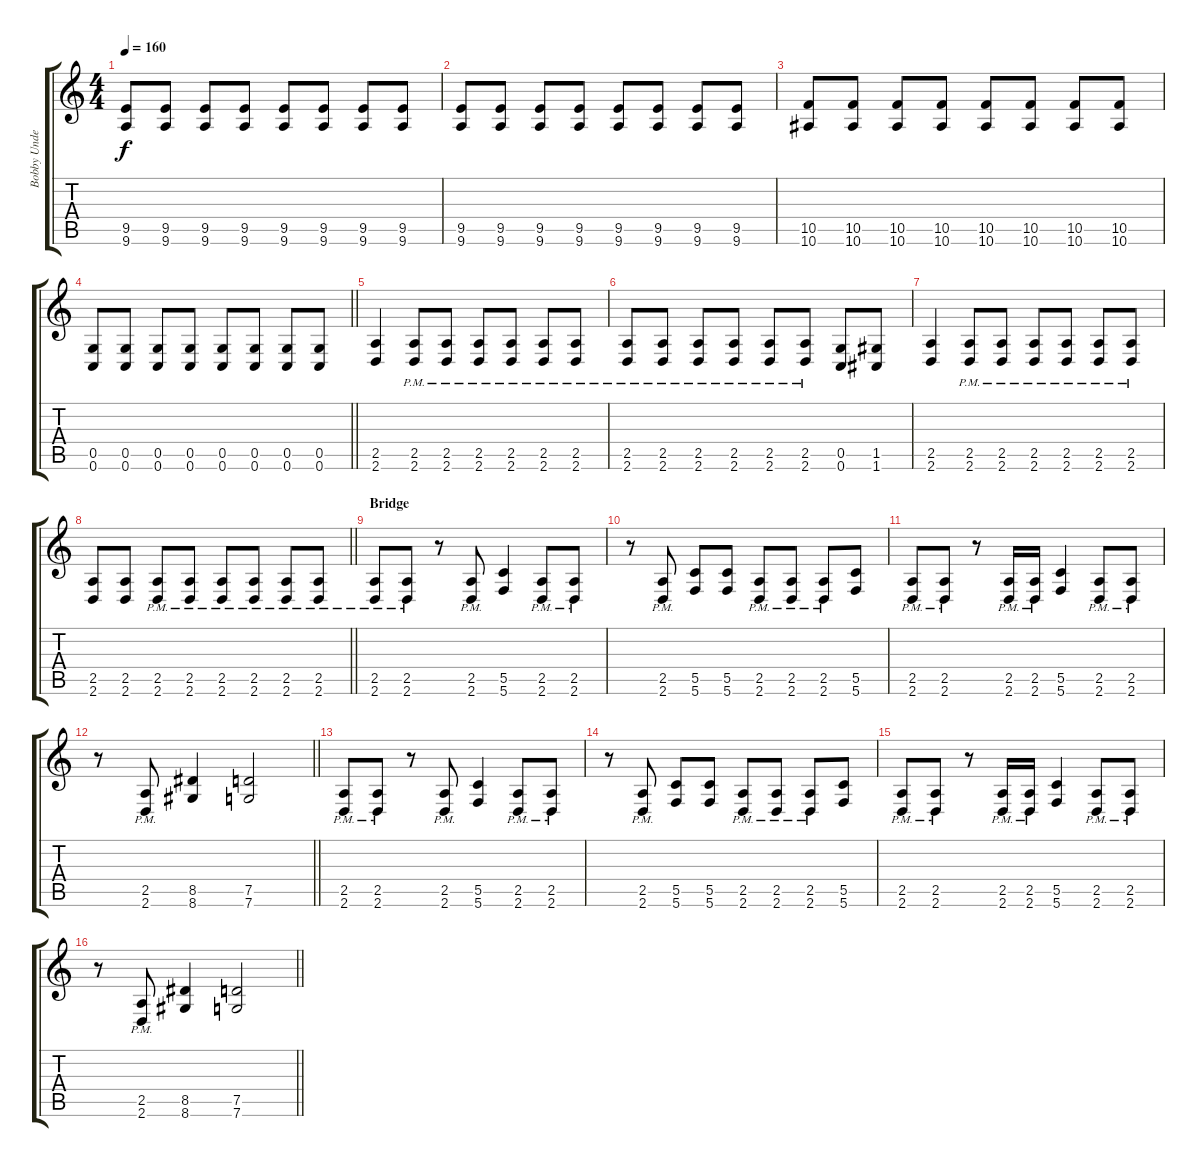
\track ("Bobby Undertaker" "Bobby Unde") {instrument distortionguitar}
\staff {score tabs}
\tuning (D4 A3 F3 C3 G2 C2) {hide}
\ts (4 4)
\section ("" "")
\tempo 160
\clef g2
\ks c
(9.5 9.6).8{dy f} (9.5 9.6).8 (9.5 9.6).8 (9.5 9.6).8 (9.5 9.6).8 (9.5 9.6).8 (9.5 9.6).8 (9.5 9.6).8 |
(9.5 9.6).8 (9.5 9.6).8 (9.5 9.6).8 (9.5 9.6).8 (9.5 9.6).8 (9.5 9.6).8 (9.5 9.6).8 (9.5 9.6).8 |
(10.5 10.6).8 (10.5 10.6).8 (10.5 10.6).8 (10.5 10.6).8 (10.5 10.6).8 (10.5 10.6).8 (10.5 10.6).8 (10.5 10.6).8 |
\barLineRight lightlight
(0.5 0.6).8 (0.5 0.6).8 (0.5 0.6).8 (0.5 0.6).8 (0.5 0.6).8 (0.5 0.6).8 (0.5 0.6).8 (0.5 0.6).8 |
\section ("" "")
(2.5 2.6).4 (2.5{pm} 2.6{pm}).8 (2.5{pm} 2.6{pm}).8 (2.5{pm} 2.6{pm}).8 (2.5{pm} 2.6{pm}).8 (2.5{pm} 2.6{pm}).8 (2.5{pm} 2.6{pm}).8 |
(2.5{pm} 2.6{pm}).8 (2.5{pm} 2.6{pm}).8 (2.5{pm} 2.6{pm}).8 (2.5{pm} 2.6{pm}).8 (2.5{pm} 2.6{pm}).8 (2.5{pm} 2.6{pm}).8 (0.5 0.6).8 (1.5 1.6).8 |
(2.5 2.6).4 (2.5{pm} 2.6{pm}).8 (2.5{pm} 2.6{pm}).8 (2.5{pm} 2.6{pm}).8 (2.5{pm} 2.6{pm}).8 (2.5{pm} 2.6{pm}).8 (2.5{pm} 2.6{pm}).8 |
\barLineRight lightlight
(2.5 2.6).8 (2.5 2.6).8 (2.5{pm} 2.6{pm}).8 (2.5{pm} 2.6{pm}).8 (2.5{pm} 2.6{pm}).8 (2.5{pm} 2.6{pm}).8 (2.5{pm} 2.6{pm}).8 (2.5{pm} 2.6{pm}).8 |
\section ("" "Bridge")
(2.5{pm} 2.6{pm}).8 (2.5{pm} 2.6{pm}).8 r.8 (2.5{pm} 2.6{pm}).8 (5.5 5.6).4 (2.5{pm} 2.6{pm}).8 (2.5{pm} 2.6{pm}).8 |
r.8 (2.5{pm} 2.6{pm}).8 (5.5 5.6).8 (5.5 5.6).8 (2.5{pm} 2.6{pm}).8 (2.5{pm} 2.6{pm}).8 (2.5{pm} 2.6{pm}).8 (5.5 5.6).8 |
(2.5{pm} 2.6{pm}).8 (2.5{pm} 2.6{pm}).8 r.8 (2.5{pm} 2.6{pm}).16 (2.5{pm} 2.6{pm}).16 (5.5 5.6).4 (2.5{pm} 2.6{pm}).8 (2.5{pm} 2.6{pm}).8 |
\barLineRight lightlight
r.8 (2.5{pm} 2.6{pm}).8 (8.5 8.6).4 (7.5 7.6).2 |
\section ("" "")
(2.5{pm} 2.6{pm}).8 (2.5{pm} 2.6{pm}).8 r.8 (2.5{pm} 2.6{pm}).8 (5.5 5.6).4 (2.5{pm} 2.6{pm}).8 (2.5{pm} 2.6{pm}).8 |
r.8 (2.5{pm} 2.6{pm}).8 (5.5 5.6).8 (5.5 5.6).8 (2.5{pm} 2.6{pm}).8 (2.5{pm} 2.6{pm}).8 (2.5{pm} 2.6{pm}).8 (5.5 5.6).8 |
(2.5{pm} 2.6{pm}).8 (2.5{pm} 2.6{pm}).8 r.8 (2.5{pm} 2.6{pm}).16 (2.5{pm} 2.6{pm}).16 (5.5 5.6).4 (2.5{pm} 2.6{pm}).8 (2.5{pm} 2.6{pm}).8 |
\barLineRight lightlight
r.8 (2.5{pm} 2.6{pm}).8 (8.5 8.6).4 (7.5 7.6).2
